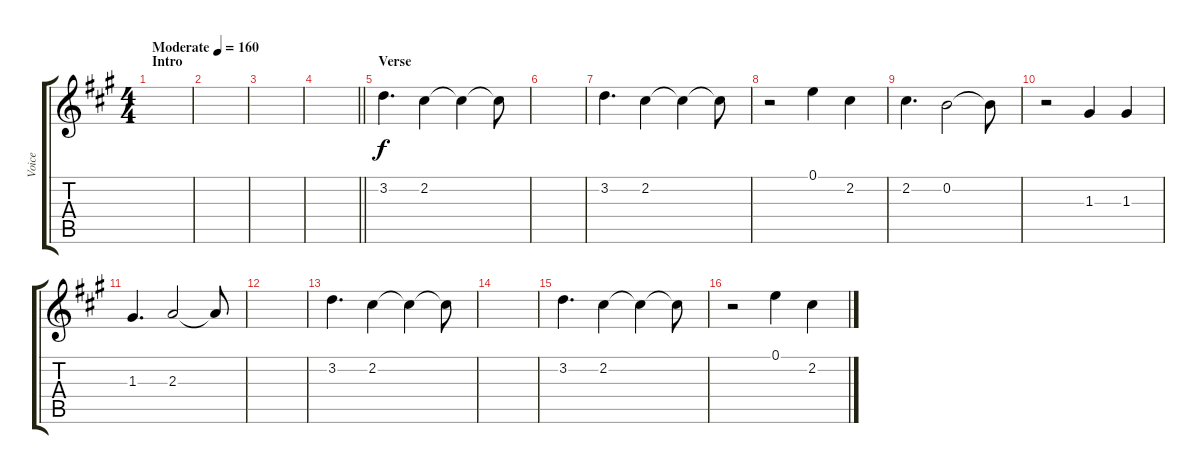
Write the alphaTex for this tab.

\track ("Voice" "Voice") {instrument tenorsax}
\staff {score tabs}
\tuning (E5 B4 G4 D4 A3 E3) {hide}
\ts (4 4)
\section ("" "Intro")
\tempo (160 "Moderate")
\clef g2
\ks a
|
|
|
\barLineRight lightlight
|
\section ("" "Verse")
3.2.4{d} 2.2.4 2.2{t}.4 2.2{t}.8 |
|
3.2.4{d} 2.2.4 2.2{t}.4 2.2{t}.8 |
r.2 0.1.4 2.2.4 |
2.2.4{d} 0.2.2 0.2{t}.8 |
r.2 1.3.4 1.3.4 |
1.3.4{d} 2.3.2 2.3{t}.8 |
|
3.2.4{d} 2.2.4 2.2{t}.4 2.2{t}.8 |
|
3.2.4{d} 2.2.4 2.2{t}.4 2.2{t}.8 |
r.2 0.1.4 2.2.4
